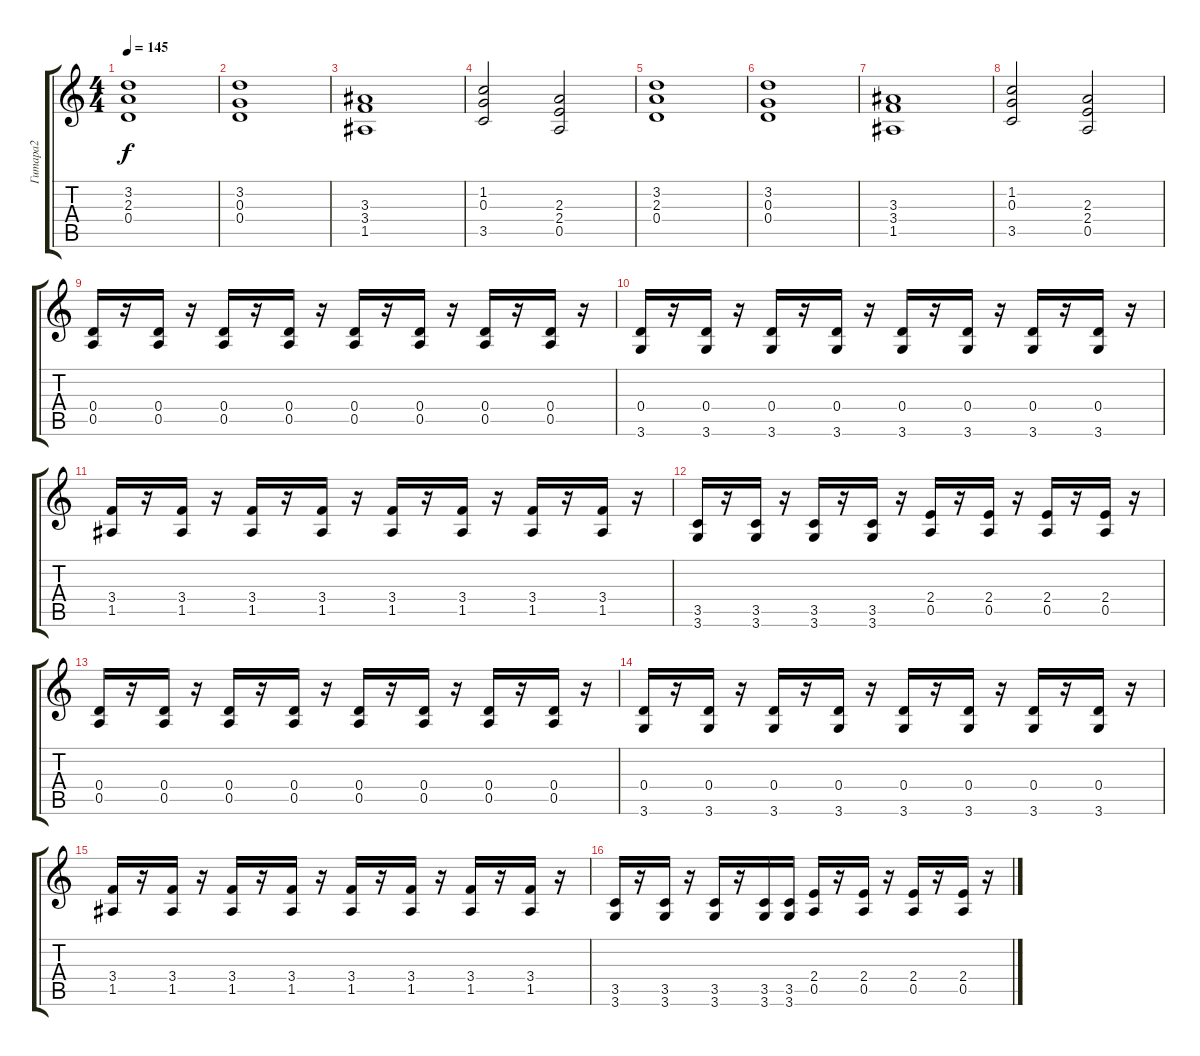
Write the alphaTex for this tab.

\track ("Гитара2" "Гитара2") {instrument distortionguitar}
\staff {score tabs}
\tuning (E4 B3 G3 D3 A2 E2) {hide}
\ts (4 4)
\tempo 145
\clef g2
\ks c
(3.2 2.3 0.4).1{dy f} |
(3.2 0.3 0.4).1 |
(3.3 3.4 1.5).1 |
(1.2 0.3 3.5).2 (2.3 2.4 0.5).2 |
(3.2 2.3 0.4).1 |
(3.2 0.3 0.4).1 |
(3.3 3.4 1.5).1 |
(1.2 0.3 3.5).2 (2.3 2.4 0.5).2 |
(0.4 0.5).16 r.16 (0.4 0.5).16 r.16 (0.4 0.5).16 r.16 (0.4 0.5).16 r.16 (0.4 0.5).16 r.16 (0.4 0.5).16 r.16 (0.4 0.5).16 r.16 (0.4 0.5).16 r.16 |
(0.4 3.6).16 r.16 (0.4 3.6).16 r.16 (0.4 3.6).16 r.16 (0.4 3.6).16 r.16 (0.4 3.6).16 r.16 (0.4 3.6).16 r.16 (0.4 3.6).16 r.16 (0.4 3.6).16 r.16 |
(3.4 1.5).16 r.16 (3.4 1.5).16 r.16 (3.4 1.5).16 r.16 (3.4 1.5).16 r.16 (3.4 1.5).16 r.16 (3.4 1.5).16 r.16 (3.4 1.5).16 r.16 (3.4 1.5).16 r.16 |
(3.5 3.6).16 r.16 (3.5 3.6).16 r.16 (3.5 3.6).16 r.16 (3.5 3.6).16 r.16 (2.4 0.5).16 r.16 (2.4 0.5).16 r.16 (2.4 0.5).16 r.16 (2.4 0.5).16 r.16 |
(0.4 0.5).16 r.16 (0.4 0.5).16 r.16 (0.4 0.5).16 r.16 (0.4 0.5).16 r.16 (0.4 0.5).16 r.16 (0.4 0.5).16 r.16 (0.4 0.5).16 r.16 (0.4 0.5).16 r.16 |
(0.4 3.6).16 r.16 (0.4 3.6).16 r.16 (0.4 3.6).16 r.16 (0.4 3.6).16 r.16 (0.4 3.6).16 r.16 (0.4 3.6).16 r.16 (0.4 3.6).16 r.16 (0.4 3.6).16 r.16 |
(3.4 1.5).16 r.16 (3.4 1.5).16 r.16 (3.4 1.5).16 r.16 (3.4 1.5).16 r.16 (3.4 1.5).16 r.16 (3.4 1.5).16 r.16 (3.4 1.5).16 r.16 (3.4 1.5).16 r.16 |
(3.5 3.6).16 r.16 (3.5 3.6).16 r.16 (3.5 3.6).16 r.16 (3.5 3.6).16 (3.5 3.6).16 (2.4 0.5).16 r.16 (2.4 0.5).16 r.16 (2.4 0.5).16 r.16 (2.4 0.5).16 r.16
